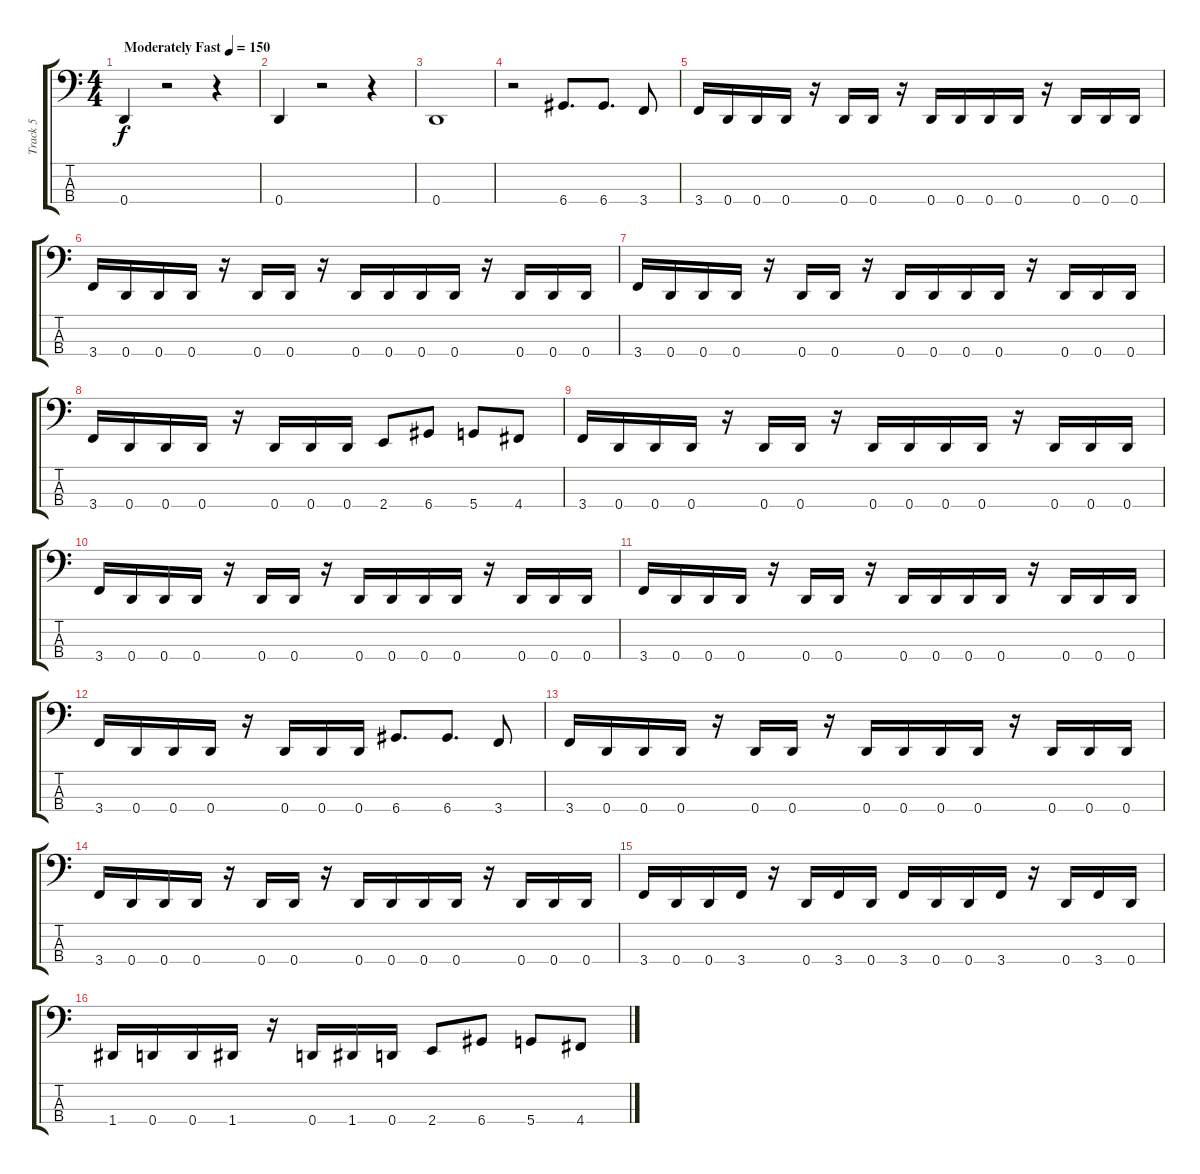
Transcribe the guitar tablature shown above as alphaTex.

\track ("Track 5" "Track 5") {instrument electricbasspick}
\staff {score tabs}
\tuning (G2 D2 A1 D1) {hide}
\ts (4 4)
\tempo (150 "Moderately Fast")
\clef f4
\ks c
0.4.4{dy f instrument electricbasspick} r.2 r.4 |
0.4.4 r.2 r.4 |
0.4.1 |
r.2 6.4.8{d} 6.4.8{d} 3.4.8 |
3.4.16 0.4.16 0.4.16 0.4.16 r.16 0.4.16 0.4.16 r.16 0.4.16 0.4.16 0.4.16 0.4.16 r.16 0.4.16 0.4.16 0.4.16 |
3.4.16 0.4.16 0.4.16 0.4.16 r.16 0.4.16 0.4.16 r.16 0.4.16 0.4.16 0.4.16 0.4.16 r.16 0.4.16 0.4.16 0.4.16 |
3.4.16 0.4.16 0.4.16 0.4.16 r.16 0.4.16 0.4.16 r.16 0.4.16 0.4.16 0.4.16 0.4.16 r.16 0.4.16 0.4.16 0.4.16 |
3.4.16 0.4.16 0.4.16 0.4.16 r.16 0.4.16 0.4.16 0.4.16 2.4.8 6.4.8 5.4.8 4.4.8 |
3.4.16 0.4.16 0.4.16 0.4.16 r.16 0.4.16 0.4.16 r.16 0.4.16 0.4.16 0.4.16 0.4.16 r.16 0.4.16 0.4.16 0.4.16 |
3.4.16 0.4.16 0.4.16 0.4.16 r.16 0.4.16 0.4.16 r.16 0.4.16 0.4.16 0.4.16 0.4.16 r.16 0.4.16 0.4.16 0.4.16 |
3.4.16 0.4.16 0.4.16 0.4.16 r.16 0.4.16 0.4.16 r.16 0.4.16 0.4.16 0.4.16 0.4.16 r.16 0.4.16 0.4.16 0.4.16 |
3.4.16 0.4.16 0.4.16 0.4.16 r.16 0.4.16 0.4.16 0.4.16 6.4.8{d} 6.4.8{d} 3.4.8 |
3.4.16 0.4.16 0.4.16 0.4.16 r.16 0.4.16 0.4.16 r.16 0.4.16 0.4.16 0.4.16 0.4.16 r.16 0.4.16 0.4.16 0.4.16 |
3.4.16 0.4.16 0.4.16 0.4.16 r.16 0.4.16 0.4.16 r.16 0.4.16 0.4.16 0.4.16 0.4.16 r.16 0.4.16 0.4.16 0.4.16 |
3.4.16 0.4.16 0.4.16 3.4.16 r.16 0.4.16 3.4.16 0.4.16 3.4.16 0.4.16 0.4.16 3.4.16 r.16 0.4.16 3.4.16 0.4.16 |
1.4.16 0.4.16 0.4.16 1.4.16 r.16 0.4.16 1.4.16 0.4.16 2.4.8 6.4.8 5.4.8 4.4.8
